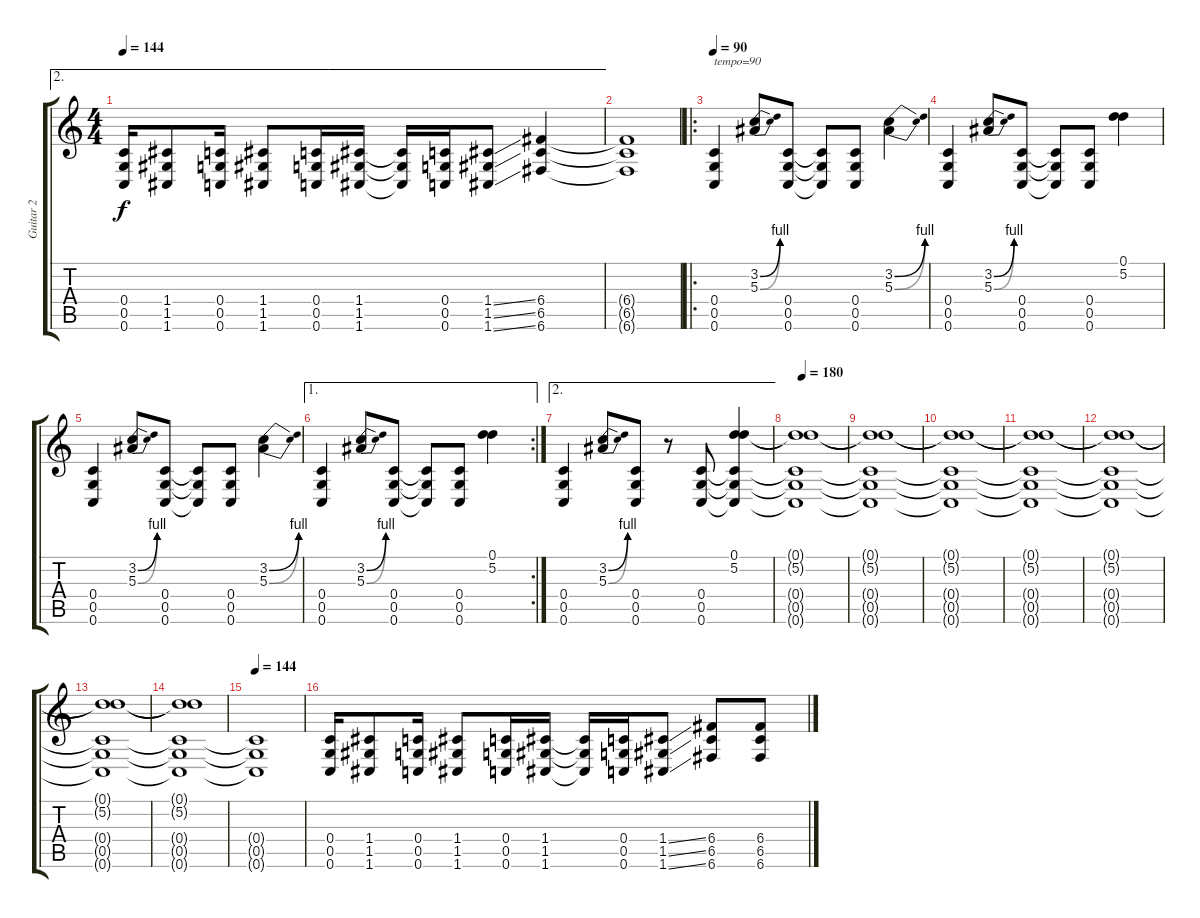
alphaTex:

\track ("Guitar 2" "Guitar 2") {instrument overdrivenguitar}
\staff {score tabs}
\tuning (D4 A3 F3 C3 G2 C2) {hide}
\ae 2
\ts (4 4)
\tempo 144
\clef g2
\ks c
(0.4 0.5 0.6).16{dy f} (1.4 1.5 1.6).8 (0.4 0.5 0.6).16 (1.4 1.5 1.6).8 (0.4 0.5 0.6).16 (1.4 1.5 1.6).16 (1.4{t} 1.5{t} 1.6{t}).16 (0.4 0.5 0.6).16 (1.4{ss} 1.5{ss} 1.6{ss}).8 (6.4 6.5 6.6).4 |
(6.4{t} 6.5{t} 6.6{t}).1 |
\ro
\tempo 90
(0.4 0.5 0.6).4{txt "tempo=90"} (3.2{be (bend 0 0 60 4)} 5.3{be (bend 0 0 60 4)}).8 (0.4 0.5 0.6).8 (0.4{t} 0.5{t} 0.6{t}).8 (0.4 0.5 0.6).8 (3.2{be (bend 0 0 60 4)} 5.3{be (bend 0 0 60 4)}).4 |
(0.4 0.5 0.6).4 (3.2{be (bend 0 0 60 4)} 5.3{be (bend 0 0 60 4)}).8 (0.4 0.5 0.6).8 (0.4{t} 0.5{t} 0.6{t}).8 (0.4 0.5 0.6).8 (0.1 5.2).4 |
(0.4 0.5 0.6).4 (3.2{be (bend 0 0 60 4)} 5.3{be (bend 0 0 60 4)}).8 (0.4 0.5 0.6).8 (0.4{t} 0.5{t} 0.6{t}).8 (0.4 0.5 0.6).8 (3.2{be (bend 0 0 60 4)} 5.3{be (bend 0 0 60 4)}).4 |
\ae 1
\rc 2
(0.4 0.5 0.6).4 (3.2{be (bend 0 0 60 4)} 5.3{be (bend 0 0 60 4)}).8 (0.4 0.5 0.6).8 (0.4{t} 0.5{t} 0.6{t}).8 (0.4 0.5 0.6).8 (0.1 5.2).4 |
\ae 2
(0.4 0.5 0.6).4 (3.2{be (bend 0 0 60 4)} 5.3{be (bend 0 0 60 4)}).8 (0.4 0.5 0.6).8 r.8 (0.4 0.5 0.6).8 (0.1 5.2 0.4{t} 0.5{t} 0.6{t}).4 |
\tempo 180
(0.1{t} 5.2{t} 0.4{t} 0.5{t} 0.6{t}).1 |
(0.1{t} 5.2{t} 0.4{t} 0.5{t} 0.6{t}).1 |
(0.1{t} 5.2{t} 0.4{t} 0.5{t} 0.6{t}).1 |
(0.1{t} 5.2{t} 0.4{t} 0.5{t} 0.6{t}).1 |
(0.1{t} 5.2{t} 0.4{t} 0.5{t} 0.6{t}).1 |
(0.1{t} 5.2{t} 0.4{t} 0.5{t} 0.6{t}).1 |
(0.1{t} 5.2{t} 0.4{t} 0.5{t} 0.6{t}).1 |
\tempo 144
(0.4{t} 0.5{t} 0.6{t}).1 |
(0.4 0.5 0.6).16 (1.4 1.5 1.6).8 (0.4 0.5 0.6).16 (1.4 1.5 1.6).8 (0.4 0.5 0.6).16 (1.4 1.5 1.6).16 (1.4{t} 1.5{t} 1.6{t}).16 (0.4 0.5 0.6).16 (1.4{ss} 1.5{ss} 1.6{ss}).8 (6.4 6.5 6.6).8 (6.4 6.5 6.6).8
